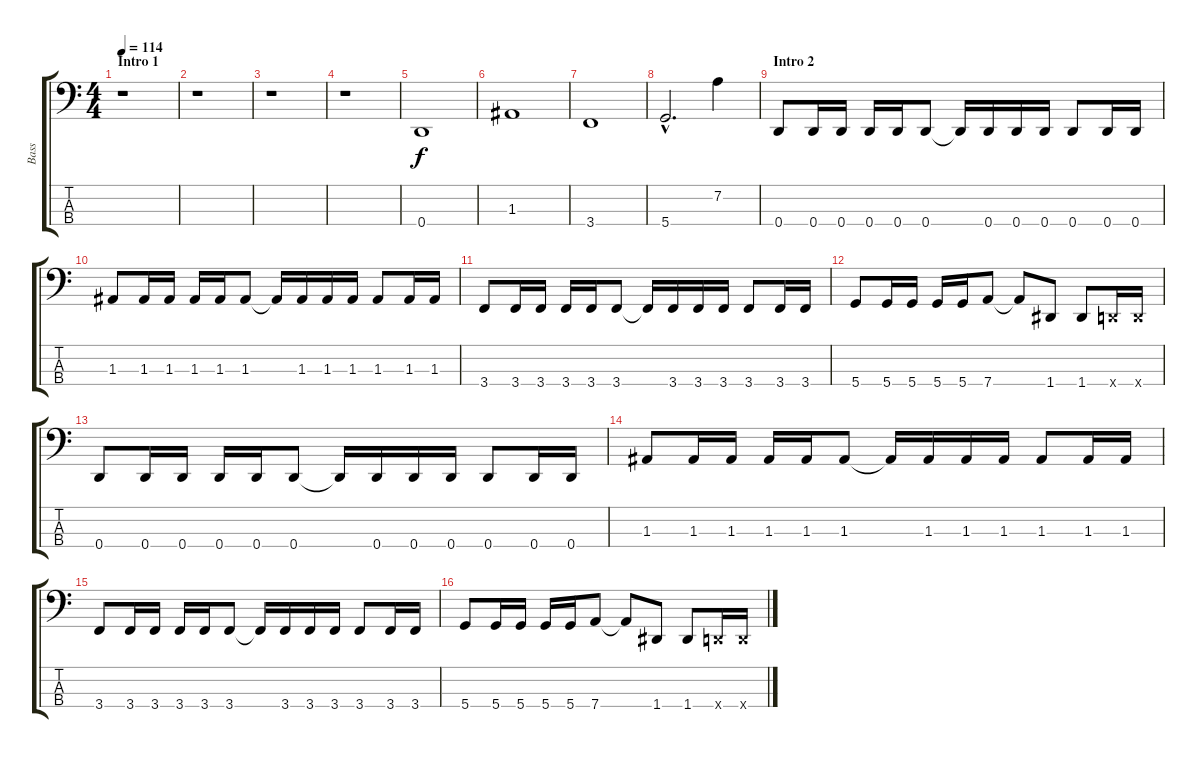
\track ("Bass" "Bass") {instrument electricbassfinger}
\staff {score tabs}
\tuning (G2 D2 A1 D1) {hide}
\ts (4 4)
\section ("" "Intro 1")
\tempo 114
\clef f4
\ks c
r.1{dy f instrument electricbassfinger} |
r.1 |
r.1 |
r.1 |
0.4.1 |
1.3.1 |
3.4.1 |
5.4{hac}.2{d} 7.2.4 |
\section ("" "Intro 2")
0.4.8 0.4.16 0.4.16 0.4.16 0.4.16 0.4.8 0.4{t}.16 0.4.16 0.4.16 0.4.16 0.4.8 0.4.16 0.4.16 |
1.3.8 1.3.16 1.3.16 1.3.16 1.3.16 1.3.8 1.3{t}.16 1.3.16 1.3.16 1.3.16 1.3.8 1.3.16 1.3.16 |
3.4.8 3.4.16 3.4.16 3.4.16 3.4.16 3.4.8 3.4{t}.16 3.4.16 3.4.16 3.4.16 3.4.8 3.4.16 3.4.16 |
5.4.8 5.4.16 5.4.16 5.4.16 5.4.16 7.4.8 7.4{t}.8 1.4.8 1.4.8 0.4{x}.16 0.4{x}.16 |
0.4.8 0.4.16 0.4.16 0.4.16 0.4.16 0.4.8 0.4{t}.16 0.4.16 0.4.16 0.4.16 0.4.8 0.4.16 0.4.16 |
1.3.8 1.3.16 1.3.16 1.3.16 1.3.16 1.3.8 1.3{t}.16 1.3.16 1.3.16 1.3.16 1.3.8 1.3.16 1.3.16 |
3.4.8 3.4.16 3.4.16 3.4.16 3.4.16 3.4.8 3.4{t}.16 3.4.16 3.4.16 3.4.16 3.4.8 3.4.16 3.4.16 |
5.4.8 5.4.16 5.4.16 5.4.16 5.4.16 7.4.8 7.4{t}.8 1.4.8 1.4.8 0.4{x}.16 0.4{x}.16
